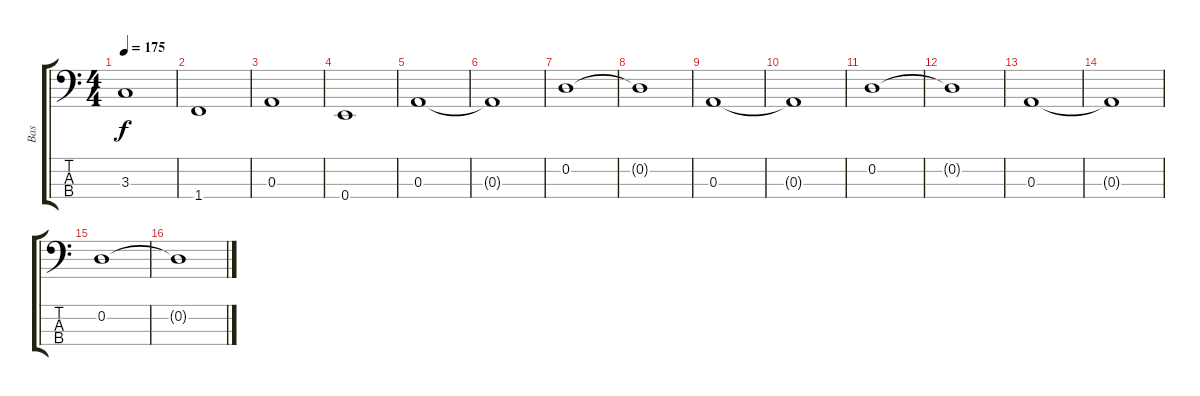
\track ("Bas" "Bas") {instrument electricbasspick}
\staff {score tabs}
\tuning (G2 D2 A1 E1) {hide}
\ts (4 4)
\tempo 175
\clef f4
\ks c
3.3.1{dy f} |
1.4.1 |
0.3.1 |
0.4.1 |
0.3.1 |
0.3{t}.1 |
0.2.1 |
0.2{t}.1 |
0.3.1 |
0.3{t}.1 |
0.2.1 |
0.2{t}.1 |
0.3.1 |
0.3{t}.1 |
0.2.1 |
0.2{t}.1
